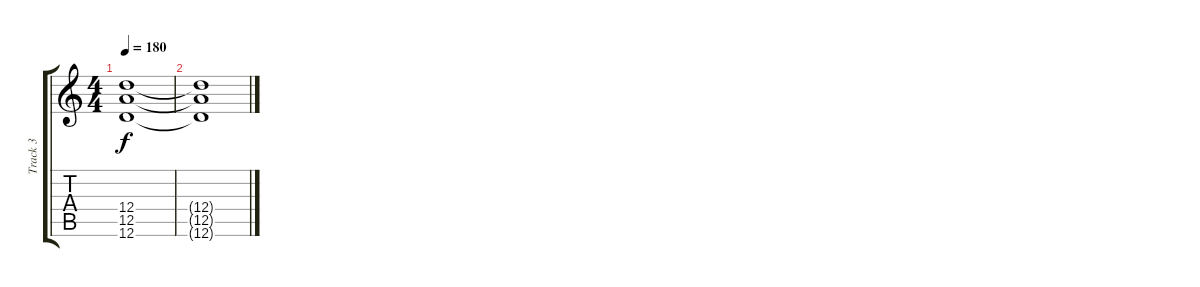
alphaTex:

\track ("Track 3" "Track 3") {instrument overdrivenguitar}
\staff {score tabs}
\tuning (E4 B3 G3 D3 A2 D2) {hide}
\ts (4 4)
\tempo 180
\clef g2
\ks c
(12.4{t} 12.5{t} 12.6{t}).1{dy f} |
(12.4{t} 12.5{t} 12.6{t}).1
